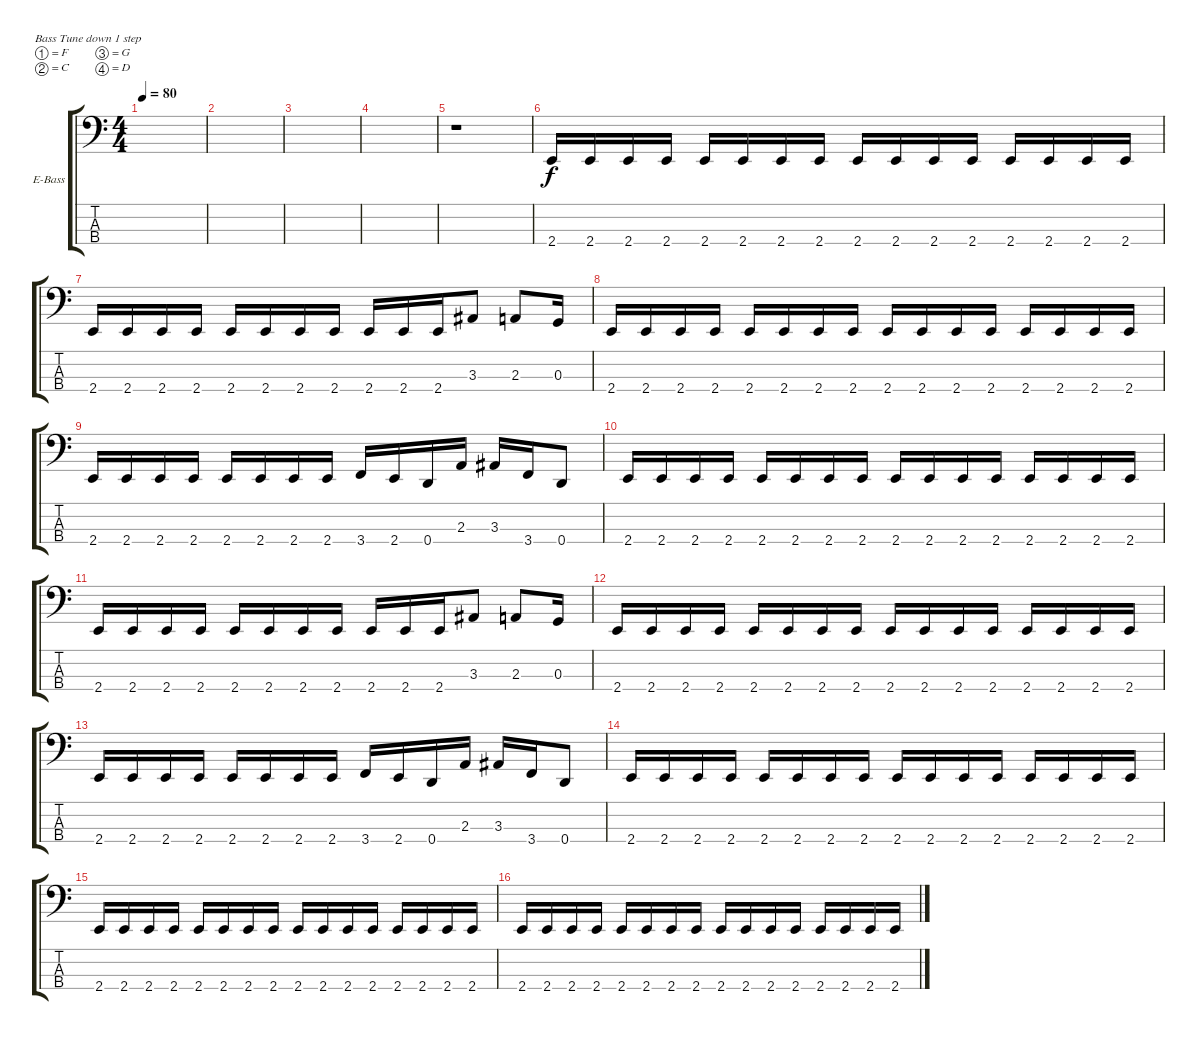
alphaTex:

\defaultSystemsLayout 4
\bracketExtendMode groupsimilarinstruments
\firstSystemTrackNameOrientation horizontal
\otherSystemsTrackNameOrientation horizontal
\track ("Fitty Wienhold" "E-Bass") {instrument electricbassfinger}
\staff {score tabs}
\tuning (F2 C2 G1 D1)
\ts (4 4)
\tempo 80
\clef f4
\ks c
|
|
|
|
r.1 |
2.4.16 2.4.16 2.4.16 2.4.16 2.4.16 2.4.16 2.4.16 2.4.16 2.4.16 2.4.16 2.4.16 2.4.16 2.4.16 2.4.16 2.4.16 2.4.16 |
2.4.16 2.4.16 2.4.16 2.4.16 2.4.16 2.4.16 2.4.16 2.4.16 2.4.16 2.4.16 2.4.16 3.3.8 2.3.8 0.3.16 |
2.4.16 2.4.16 2.4.16 2.4.16 2.4.16 2.4.16 2.4.16 2.4.16 2.4.16 2.4.16 2.4.16 2.4.16 2.4.16 2.4.16 2.4.16 2.4.16 |
2.4.16 2.4.16 2.4.16 2.4.16 2.4.16 2.4.16 2.4.16 2.4.16 3.4.16 2.4.16 0.4.16 2.3.16 3.3.16 3.4.16 0.4.8 |
2.4.16 2.4.16 2.4.16 2.4.16 2.4.16 2.4.16 2.4.16 2.4.16 2.4.16 2.4.16 2.4.16 2.4.16 2.4.16 2.4.16 2.4.16 2.4.16 |
2.4.16 2.4.16 2.4.16 2.4.16 2.4.16 2.4.16 2.4.16 2.4.16 2.4.16 2.4.16 2.4.16 3.3.8 2.3.8 0.3.16 |
2.4.16 2.4.16 2.4.16 2.4.16 2.4.16 2.4.16 2.4.16 2.4.16 2.4.16 2.4.16 2.4.16 2.4.16 2.4.16 2.4.16 2.4.16 2.4.16 |
2.4.16 2.4.16 2.4.16 2.4.16 2.4.16 2.4.16 2.4.16 2.4.16 3.4.16 2.4.16 0.4.16 2.3.16 3.3.16 3.4.16 0.4.8 |
2.4.16 2.4.16 2.4.16 2.4.16 2.4.16 2.4.16 2.4.16 2.4.16 2.4.16 2.4.16 2.4.16 2.4.16 2.4.16 2.4.16 2.4.16 2.4.16 |
2.4.16 2.4.16 2.4.16 2.4.16 2.4.16 2.4.16 2.4.16 2.4.16 2.4.16 2.4.16 2.4.16 2.4.16 2.4.16 2.4.16 2.4.16 2.4.16 |
2.4.16 2.4.16 2.4.16 2.4.16 2.4.16 2.4.16 2.4.16 2.4.16 2.4.16 2.4.16 2.4.16 2.4.16 2.4.16 2.4.16 2.4.16 2.4.16
